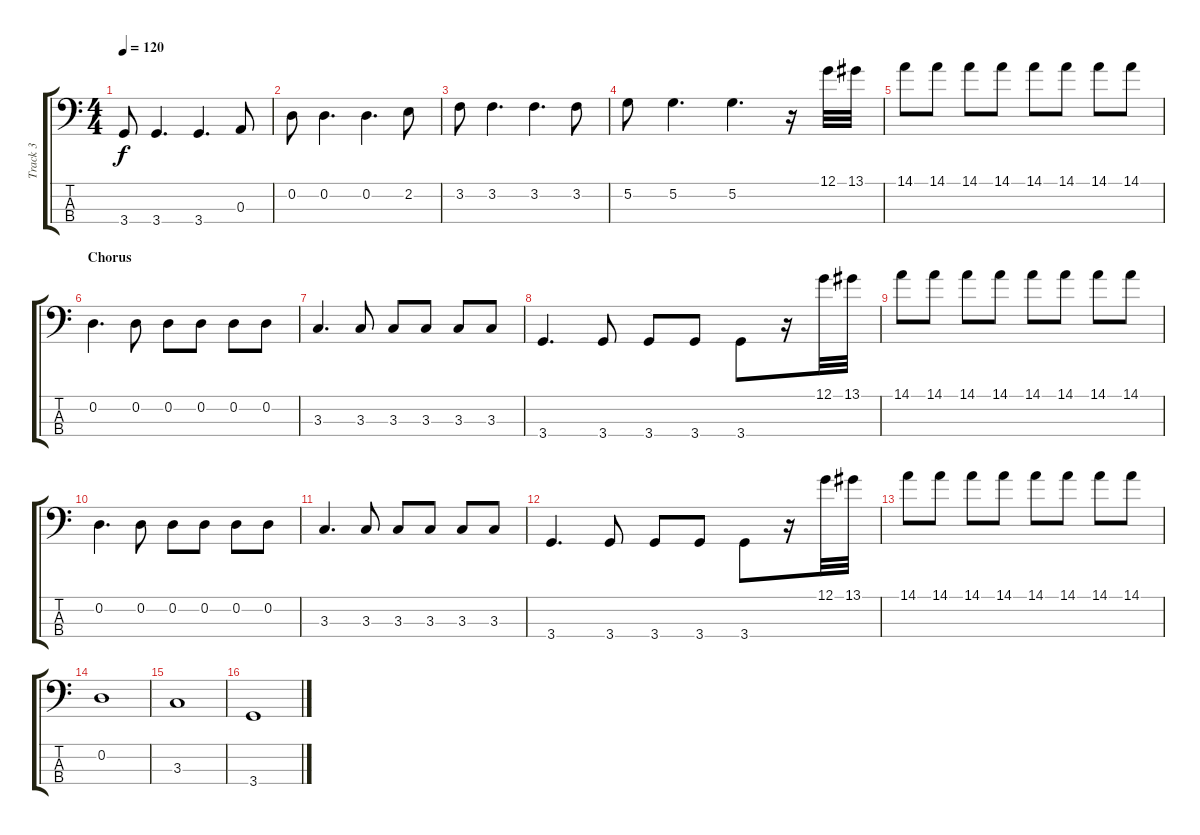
\track ("Track 3" "Track 3") {instrument electricbassfinger}
\staff {score tabs}
\tuning (G2 D2 A1 E1) {hide}
\ts (4 4)
\tempo 120
\clef f4
\ks c
3.4.8{dy f} 3.4.4{d} 3.4.4{d} 0.3.8 |
0.2.8 0.2.4{d} 0.2.4{d} 2.2.8 |
3.2.8 3.2.4{d} 3.2.4{d} 3.2.8 |
5.2.8 5.2.4{d} 5.2.4{d} r.16 12.1.32 13.1.32 |
14.1.8 14.1.8 14.1.8 14.1.8 14.1.8 14.1.8 14.1.8 14.1.8 |
\section ("" "Chorus")
0.2.4{d} 0.2.8 0.2.8 0.2.8 0.2.8 0.2.8 |
3.3.4{d} 3.3.8 3.3.8 3.3.8 3.3.8 3.3.8 |
3.4.4{d} 3.4.8 3.4.8 3.4.8 3.4.8 r.16 12.1.32 13.1.32 |
14.1.8 14.1.8 14.1.8 14.1.8 14.1.8 14.1.8 14.1.8 14.1.8 |
0.2.4{d} 0.2.8 0.2.8 0.2.8 0.2.8 0.2.8 |
3.3.4{d} 3.3.8 3.3.8 3.3.8 3.3.8 3.3.8 |
3.4.4{d} 3.4.8 3.4.8 3.4.8 3.4.8 r.16 12.1.32 13.1.32 |
14.1.8 14.1.8 14.1.8 14.1.8 14.1.8 14.1.8 14.1.8 14.1.8 |
0.2.1 |
3.3.1 |
3.4.1
